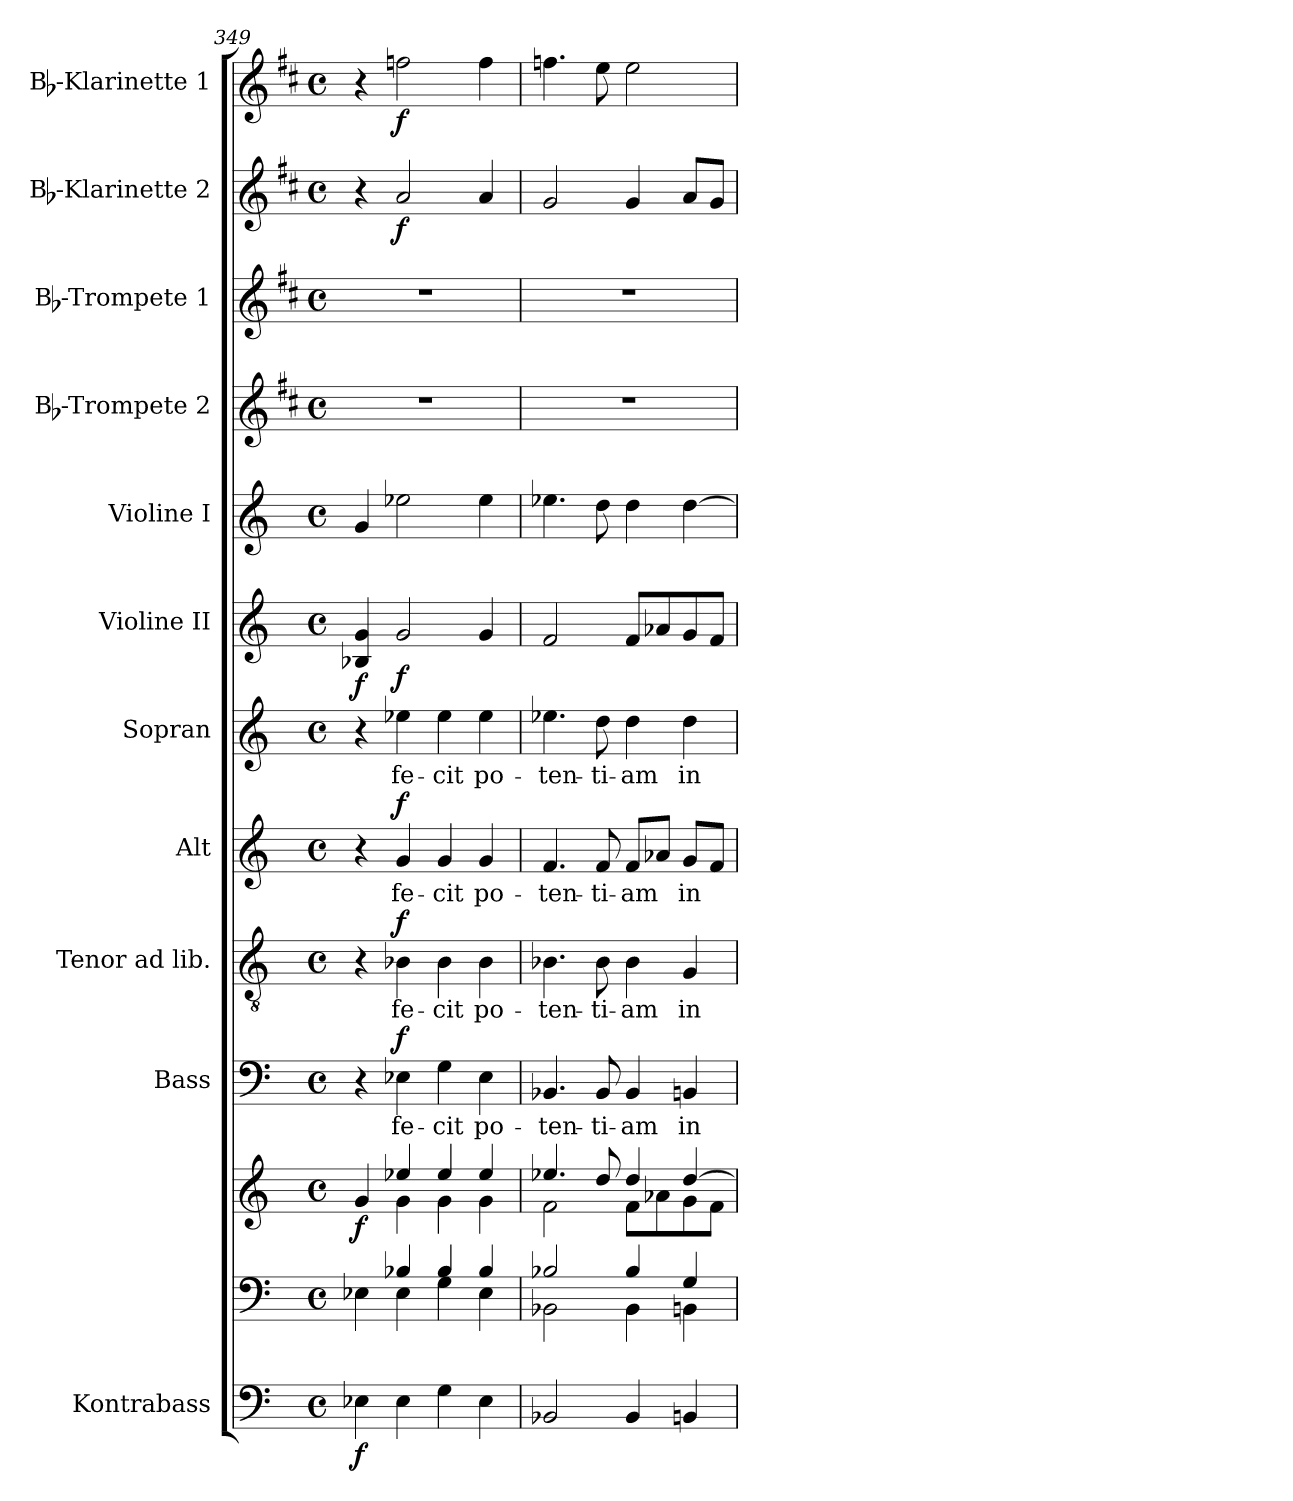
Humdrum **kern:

**kern	**dynam	**kern	**kern	**dynam	**kern	**text	**dynam	**kern	**text	**dynam	**kern	**text	**dynam	**kern	**text	**dynam	**kern	**dynam	**kern	**kern	**kern	**kern	**dynam	**kern	**dynam
*part12	*part12	*part11	*part11	*part11	*part10	*part10	*part10	*part9	*part9	*part9	*part8	*part8	*part8	*part7	*part7	*part7	*part6	*part6	*part5	*part4	*part3	*part2	*part2	*part1	*part1
*staff13	*staff13	*staff12	*staff11	*staff11/12	*staff10	*staff10	*staff10	*staff9	*staff9	*staff9	*staff8	*staff8	*staff8	*staff7	*staff7	*staff7	*staff6	*staff6	*staff5	*staff4	*staff3	*staff2	*staff2	*staff1	*staff1
*I"Kontrabass	*	*	*	*	*I"Bass	*	*	*I"Tenor ad lib.	*	*	*I"Alt	*	*	*I"Sopran	*	*	*I"Violine II	*	*I"Violine I	*I"Bb-Trompete 2	*I"Bb-Trompete 1	*I"Bb-Klarinette 2	*	*I"Bb-Klarinette 1	*
*I'Kb.	*	*	*	*	*I'B.	*	*	*I'T.	*	*	*I'A.	*	*	*I'S.	*	*	*I'Vl. II	*	*I'Vl. I	*I'Bb Trp. 2	*I'Bb Trp. 1	*I'Bb Kl. 2	*	*I'Bb Kl. 1	*
*clefF4	*	*clefF4	*clefG2	*	*clefF4	*	*	*clefGv2	*	*	*clefG2	*	*	*clefG2	*	*	*clefG2	*	*clefG2	*clefG2	*clefG2	*clefG2	*	*clefG2	*
*ITrd7c12	*	*	*	*	*	*	*	*	*	*	*	*	*	*	*	*	*	*	*	*ITrd1c2	*ITrd1c2	*ITrd1c2	*	*ITrd1c2	*
*k[]	*	*k[]	*k[]	*	*k[]	*	*	*k[]	*	*	*k[]	*	*	*k[]	*	*	*k[]	*	*k[]	*k[]	*k[]	*k[]	*	*k[]	*
*C:	*	*C:	*C:	*	*C:	*	*	*C:	*	*	*C:	*	*	*C:	*	*	*C:	*	*C:	*C:	*C:	*C:	*	*C:	*
*M4/4	*	*M4/4	*M4/4	*	*M4/4	*	*	*M4/4	*	*	*M4/4	*	*	*M4/4	*	*	*M4/4	*	*M4/4	*M4/4	*M4/4	*M4/4	*	*M4/4	*
*met(c)	*	*met(c)	*met(c)	*	*met(c)	*	*	*met(c)	*	*	*met(c)	*	*	*met(c)	*	*	*met(c)	*	*met(c)	*met(c)	*met(c)	*met(c)	*	*met(c)	*
=349	=349	=349	=349	=349	=349	=349	=349	=349	=349	=349	=349	=349	=349	=349	=349	=349	=349	=349	=349	=349	=349	=349	=349	=349	=349
*	*	*^	*^	*	*	*	*	*	*	*	*	*	*	*	*	*	*	*	*	*	*	*	*	*	*
!	!LO:DY:b	!	!	!	!	!LO:DY:b	!	!	!	!	!	!	!	!	!	!	!	!	!	!LO:DY:b	!	!	!	!	!	!	!
4EE-X\	f	4ryy	4E-X\	4g/	4ryy	f	4r	.	.	4r	.	.	4r	.	.	4r	.	.	4B-X/ 4g/	f	4g/	1r	1r	4r	.	4r	.
!	!	!	!	!	!	!	!	!LO:LY:b	!LO:DY:a	!	!LO:LY:b	!LO:DY:a	!	!LO:LY:b	!LO:DY:a	!	!LO:LY:b	!LO:DY:a	!	!	!	!	!	!	!LO:DY:b	!	!LO:DY:b
4EE-\	.	4B-X/	4E-\	4ee-X/	4g\	.	4E-X\	fe-	f	4B-X\	fe-	f	4g/	fe-	f	4ee-X\	fe-	f	2g/	.	2ee-X\	.	.	2g/	f	2ee-X\	f
!	!	!	!	!	!	!	!	!LO:LY:b	!	!	!LO:LY:b	!	!	!LO:LY:b	!	!	!LO:LY:b	!	!	!	!	!	!	!	!	!	!
4GG\	.	4B-/	4G\	4ee-/	4g\	.	4G\	-cit	.	4B-\	-cit	.	4g/	-cit	.	4ee-\	-cit	.	.	.	.	.	.	.	.	.	.
!	!	!	!	!	!	!	!	!LO:LY:b	!	!	!LO:LY:b	!	!	!LO:LY:b	!	!	!LO:LY:b	!	!	!	!	!	!	!	!	!	!
4EE-\	.	4B-/	4E-\	4ee-/	4g\	.	4E-\	po-	.	4B-\	po-	.	4g/	po-	.	4ee-\	po-	.	4g/	.	4ee-\	.	.	4g/	.	4ee-\	.
=350	=350	=350	=350	=350	=350	=350	=350	=350	=350	=350	=350	=350	=350	=350	=350	=350	=350	=350	=350	=350	=350	=350	=350	=350	=350	=350	=350
!	!	!	!	!	!	!	!	!LO:LY:b	!	!	!LO:LY:b	!	!	!LO:LY:b	!	!	!LO:LY:b	!	!	!	!	!	!	!	!	!	!
2BBB-X/	.	2B-X/	2BB-X\	4.ee-X/	2f\	.	4.BB-X/	-ten-	.	4.B-X\	-ten-	.	4.f/	-ten-	.	4.ee-X\	-ten-	.	2f/	.	4.ee-X\	1r	1r	2f/	.	4.ee-X\	.
!	!	!	!	!	!	!	!	!LO:LY:b	!	!	!LO:LY:b	!	!	!LO:LY:b	!	!	!LO:LY:b	!	!	!	!	!	!	!	!	!	!
.	.	.	.	8dd/	.	.	8BB-/	-ti-	.	8B-\	-ti-	.	8f/	-ti-	.	8dd\	-ti-	.	.	.	8dd\	.	.	.	.	8dd\	.
!	!	!	!	!	!	!	!	!LO:LY:b	!	!	!LO:LY:b	!	!	!LO:LY:b	!	!	!LO:LY:b	!	!	!	!	!	!	!	!	!	!
4BBB-/	.	4B-/	4BB-\	4dd/	8f\L	.	4BB-/	-am	.	4B-\	-am	.	8f/L	-am	.	4dd\	-am	.	8f/L	.	4dd\	.	.	4f/	.	2dd\	.
.	.	.	.	.	8a-X\	.	.	.	.	.	.	.	8a-X/J	.	.	.	.	.	8a-X/	.	.	.	.	.	.	.	.
!	!	!	!	!	!	!	!	!LO:LY:b	!	!	!LO:LY:b	!	!	!LO:LY:b	!	!	!LO:LY:b	!	!	!	!	!	!	!	!	!	!
4BBBn/	.	4G/	4BBn\	[>4dd/	8g\	.	4BBn/	in	.	4G/	in	.	8g/L	in	.	4dd\	in	.	8g/	.	[4dd\	.	.	8g/L	.	.	.
.	.	.	.	.	8f\J	.	.	.	.	.	.	.	8f/J	.	.	.	.	.	8f/J	.	.	.	.	8f/J	.	.	.
*	*	*v	*v	*	*	*	*	*	*	*	*	*	*	*	*	*	*	*	*	*	*	*	*	*	*	*	*
*	*	*	*v	*v	*	*	*	*	*	*	*	*	*	*	*	*	*	*	*	*	*	*	*	*	*	*
=	=	=	=	=	=	=	=	=	=	=	=	=	=	=	=	=	=	=	=	=	=	=	=	=	=
*-	*-	*-	*-	*-	*-	*-	*-	*-	*-	*-	*-	*-	*-	*-	*-	*-	*-	*-	*-	*-	*-	*-	*-	*-	*-
